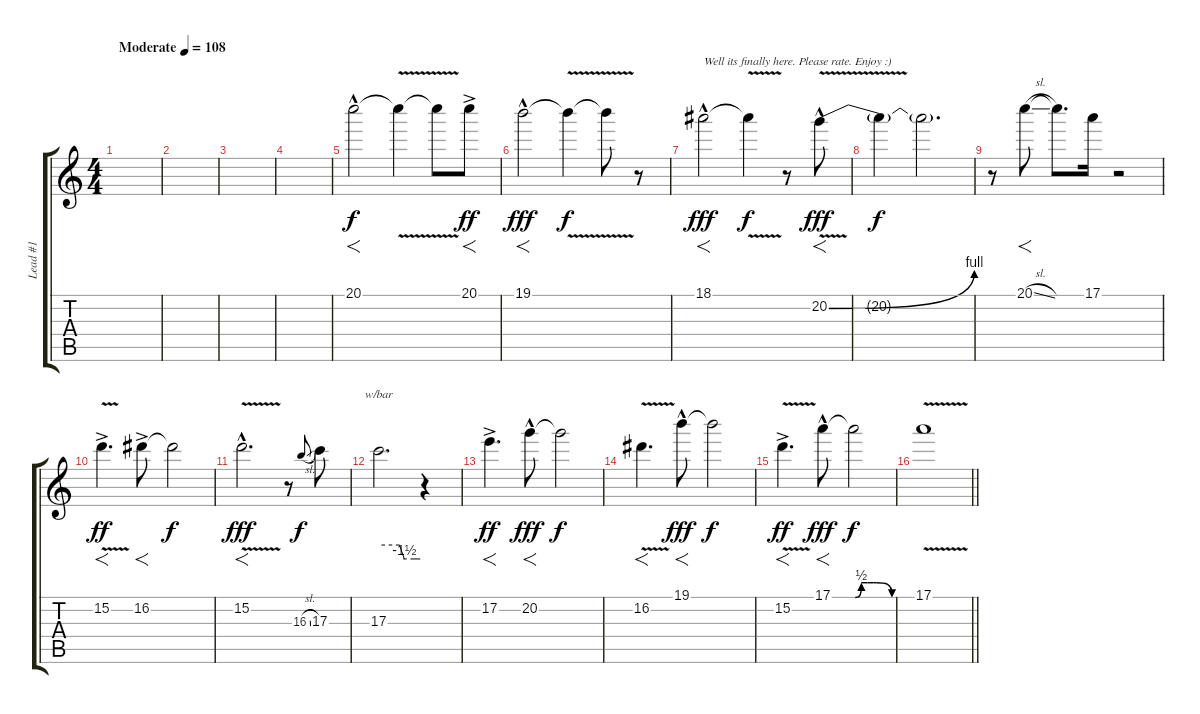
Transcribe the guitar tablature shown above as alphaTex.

\track ("Lead #1" "Lead #1") {instrument overdrivenguitar}
\staff {score tabs}
\tuning (E4 B3 G3 D3 A2 E2) {hide}
\ts (4 4)
\tempo (108 "Moderate")
\clef g2
\ks c
|
|
|
|
20.1{hac}.2{f} 20.1{v t}.4{dy f} 20.1{t}.8 20.1{ac}.8{f dy ff} |
19.1{hac}.2{f dy fff} 19.1{v t}.4{dy f} 19.1{v t}.8 r.8 |
18.1{hac}.2{f txt "Well its finally here. Please rate. Enjoy :)" dy fff} 18.1{v t}.4{dy f} r.8 20.2{be (bend 0 0 60 4) v hac}.8{f dy fff} |
20.2{t}.4{dy f} 20.2{t}.2{d} |
r.8 20.1{sl}.8{f} 20.1{t}.8{d} 17.1.16 r.2 |
15.2{v ac}.4{f d dy ff} 16.2{ac}.8{f} 16.2{t}.2{dy f} |
15.2{v hac}.2{f d dy fff} r.8 16.3{sl}.8{gr onbeat dy f} 17.3.8 |
17.3.2{d tbe (custom default 0 0 30 0 37 -6 51 -6 60 -6)} r.4 |
17.2{ac}.4{f d dy ff} 20.2{hac}.8{f dy fff} 20.2{t}.2{dy f} |
16.2{v}.4{f d} 19.1{hac}.8{f dy fff} 19.1{t}.2{dy f} |
15.2{v ac}.4{f d dy ff} 17.1{hac}.8{f dy fff} 17.1{be (custom 0 0 10 2 20 2 30 2 35 2 60 0) t}.2{dy f} |
\barLineRight lightlight
17.1{v}.1{volume 16 instrument overdrivenguitar}
